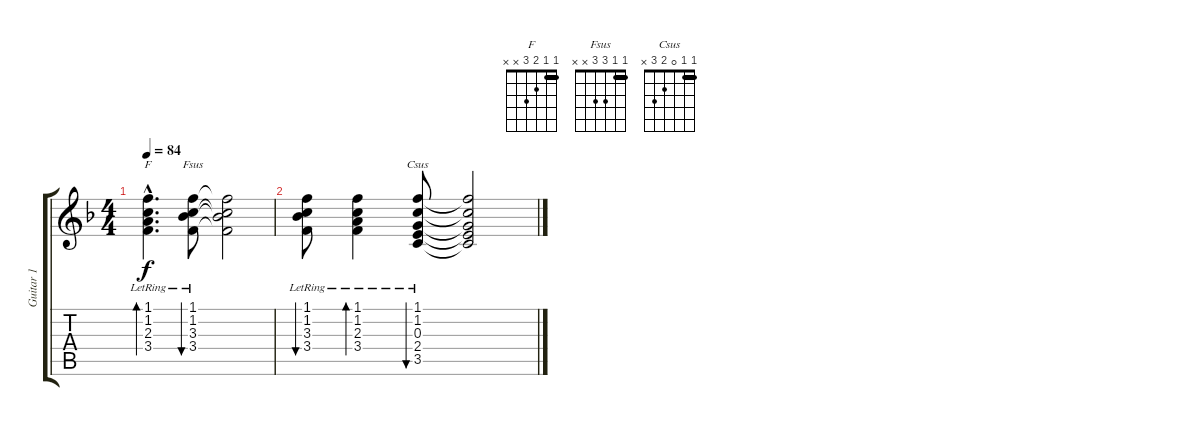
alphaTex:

\track ("Guitar 1" "Guitar 1") {instrument acousticguitarnylon}
\staff {score tabs}
\tuning (E4 B3 G3 D3 A2 E2) {hide}
\chord ("F" 1 1 2 3 x x) {barre 1}
\chord ("Fsus" 1 1 3 3 x x) {barre 1}
\chord ("Csus" 1 1 0 2 3 x) {barre 1}
\ts (4 4)
\tempo 84
\clef g2
\ks f
(1.1{hac lr} 1.2{hac lr} 2.3{hac lr} 3.4{hac lr}).4{d bd 120 ch "F" dy f volume 2} (1.1{lr} 1.2{lr} 3.3{lr} 3.4{lr}).8{bu 120 ch "Fsus"} (1.1{t} 1.2{t} 3.3{t} 3.4{t}).2 |
(1.1{lr} 1.2{lr} 3.3{lr} 3.4{lr}).8{bu 120 volume 1} (1.1{lr} 1.2{lr} 2.3{lr} 3.4{lr}).4{bd 120} (1.1{lr} 1.2{lr} 0.3{lr} 2.4{lr} 3.5{lr}).8{bu 60 ch "Csus"} (1.1{t} 1.2{t} 0.3{t} 2.4{t} 3.5{t}).2
